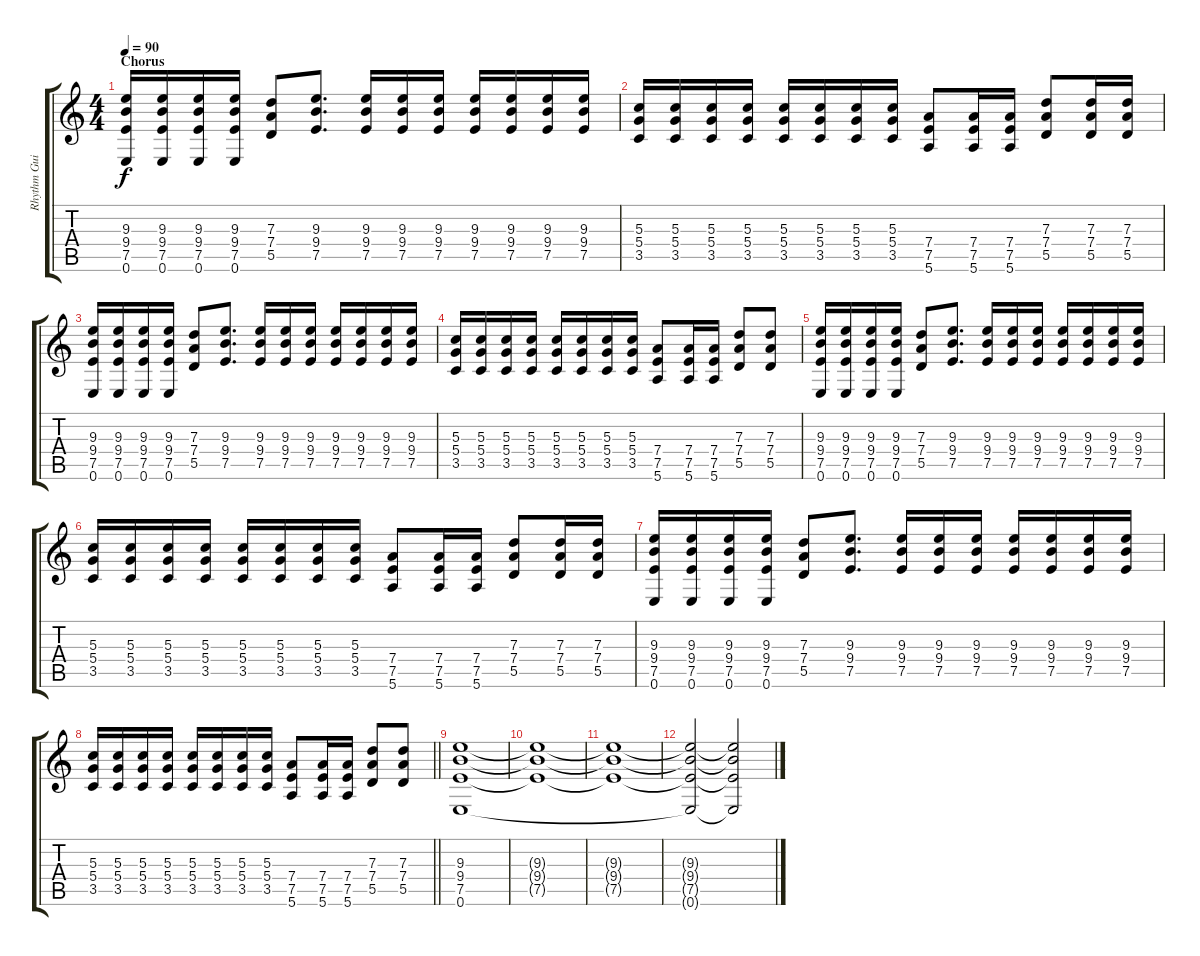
\track ("Rhythm Guitar" "Rhythm Gui") {instrument distortionguitar}
\staff {score tabs}
\tuning (E4 B3 G3 D3 A2 E2) {hide}
\ts (4 4)
\section ("" "Chorus")
\tempo 90
\clef g2
\ks c
(9.3 9.4 7.5 0.6).16{dy f} (9.3 9.4 7.5 0.6).16 (9.3 9.4 7.5 0.6).16 (9.3 9.4 7.5 0.6).16 (7.3 7.4 5.5).8 (9.3 9.4 7.5).8{d} (9.3 9.4 7.5).16 (9.3 9.4 7.5).16 (9.3 9.4 7.5).16 (9.3 9.4 7.5).16 (9.3 9.4 7.5).16 (9.3 9.4 7.5).16 (9.3 9.4 7.5).16 |
(5.3 5.4 3.5).16 (5.3 5.4 3.5).16 (5.3 5.4 3.5).16 (5.3 5.4 3.5).16 (5.3 5.4 3.5).16 (5.3 5.4 3.5).16 (5.3 5.4 3.5).16 (5.3 5.4 3.5).16 (7.4 7.5 5.6).8 (7.4 7.5 5.6).16 (7.4 7.5 5.6).16 (7.3 7.4 5.5).8 (7.3 7.4 5.5).16 (7.3 7.4 5.5).16 |
(9.3 9.4 7.5 0.6).16 (9.3 9.4 7.5 0.6).16 (9.3 9.4 7.5 0.6).16 (9.3 9.4 7.5 0.6).16 (7.3 7.4 5.5).8 (9.3 9.4 7.5).8{d} (9.3 9.4 7.5).16 (9.3 9.4 7.5).16 (9.3 9.4 7.5).16 (9.3 9.4 7.5).16 (9.3 9.4 7.5).16 (9.3 9.4 7.5).16 (9.3 9.4 7.5).16 |
(5.3 5.4 3.5).16 (5.3 5.4 3.5).16 (5.3 5.4 3.5).16 (5.3 5.4 3.5).16 (5.3 5.4 3.5).16 (5.3 5.4 3.5).16 (5.3 5.4 3.5).16 (5.3 5.4 3.5).16 (7.4 7.5 5.6).8 (7.4 7.5 5.6).16 (7.4 7.5 5.6).16 (7.3 7.4 5.5).8 (7.3 7.4 5.5).8 |
(9.3 9.4 7.5 0.6).16 (9.3 9.4 7.5 0.6).16 (9.3 9.4 7.5 0.6).16 (9.3 9.4 7.5 0.6).16 (7.3 7.4 5.5).8 (9.3 9.4 7.5).8{d} (9.3 9.4 7.5).16 (9.3 9.4 7.5).16 (9.3 9.4 7.5).16 (9.3 9.4 7.5).16 (9.3 9.4 7.5).16 (9.3 9.4 7.5).16 (9.3 9.4 7.5).16 |
(5.3 5.4 3.5).16 (5.3 5.4 3.5).16 (5.3 5.4 3.5).16 (5.3 5.4 3.5).16 (5.3 5.4 3.5).16 (5.3 5.4 3.5).16 (5.3 5.4 3.5).16 (5.3 5.4 3.5).16 (7.4 7.5 5.6).8 (7.4 7.5 5.6).16 (7.4 7.5 5.6).16 (7.3 7.4 5.5).8 (7.3 7.4 5.5).16 (7.3 7.4 5.5).16 |
(9.3 9.4 7.5 0.6).16 (9.3 9.4 7.5 0.6).16 (9.3 9.4 7.5 0.6).16 (9.3 9.4 7.5 0.6).16 (7.3 7.4 5.5).8 (9.3 9.4 7.5).8{d} (9.3 9.4 7.5).16 (9.3 9.4 7.5).16 (9.3 9.4 7.5).16 (9.3 9.4 7.5).16 (9.3 9.4 7.5).16 (9.3 9.4 7.5).16 (9.3 9.4 7.5).16 |
\barLineRight lightlight
(5.3 5.4 3.5).16 (5.3 5.4 3.5).16 (5.3 5.4 3.5).16 (5.3 5.4 3.5).16 (5.3 5.4 3.5).16 (5.3 5.4 3.5).16 (5.3 5.4 3.5).16 (5.3 5.4 3.5).16 (7.4 7.5 5.6).8 (7.4 7.5 5.6).16 (7.4 7.5 5.6).16 (7.3 7.4 5.5).8 (7.3 7.4 5.5).8 |
(9.3 9.4 7.5 0.6).1 |
(9.3{t} 9.4{t} 7.5{t}).1 |
(9.3{t} 9.4{t} 7.5{t}).1 |
(9.3{t} 9.4{t} 7.5{t} 0.6{t}).2 (9.3{t} 9.4{t} 7.5{t} 0.6{t}).2{volume 0}
